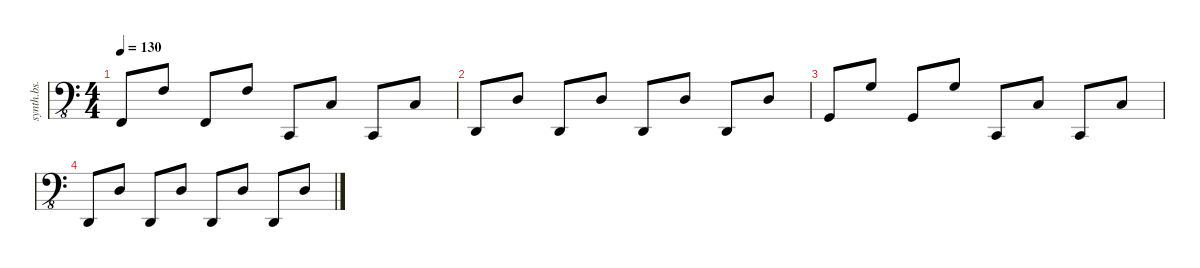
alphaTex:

\defaultSystemsLayout 4
\hideDynamics
\bracketExtendMode nobrackets
\otherSystemsTrackNameOrientation horizontal
\track ("Synth 2-LH" "synth.bs.") {defaultSystemsLayout 4 instrument synthbass1}
\staff {score}
\tuning (G2 D2 A1 E1 B0)
\displaytranspose 0
\ts (4 4)
\tempo 130
\clef f4
\ottava 8vb
\ks c
1.4.8{dy f beam Up} 3.2.8{beam Up} 1.4.8{beam Up} 3.2.8{beam Up} 1.5.8{beam Up} 3.3.8{beam Up} 1.5.8{beam Up} 3.3.8{beam Up} |
3.5.8{beam Up} 5.3.8{beam Up} 3.5.8{beam Up} 5.3.8{beam Up} 3.5.8{beam Up} 5.3.8{beam Up} 3.5.8{beam Up} 5.3.8{beam Up} |
3.4.8{beam Up} 5.2.8{beam Up} 3.4.8{beam Up} 5.2.8{beam Up} 1.5.8{beam Up} 3.3.8{beam Up} 1.5.8{beam Up} 3.3.8{beam Up} |
3.5.8{beam Up} 5.3.8{beam Up} 3.5.8{beam Up} 5.3.8{beam Up} 3.5.8{beam Up} 5.3.8{beam Up} 3.5.8{beam Up} 5.3.8{beam Up}
